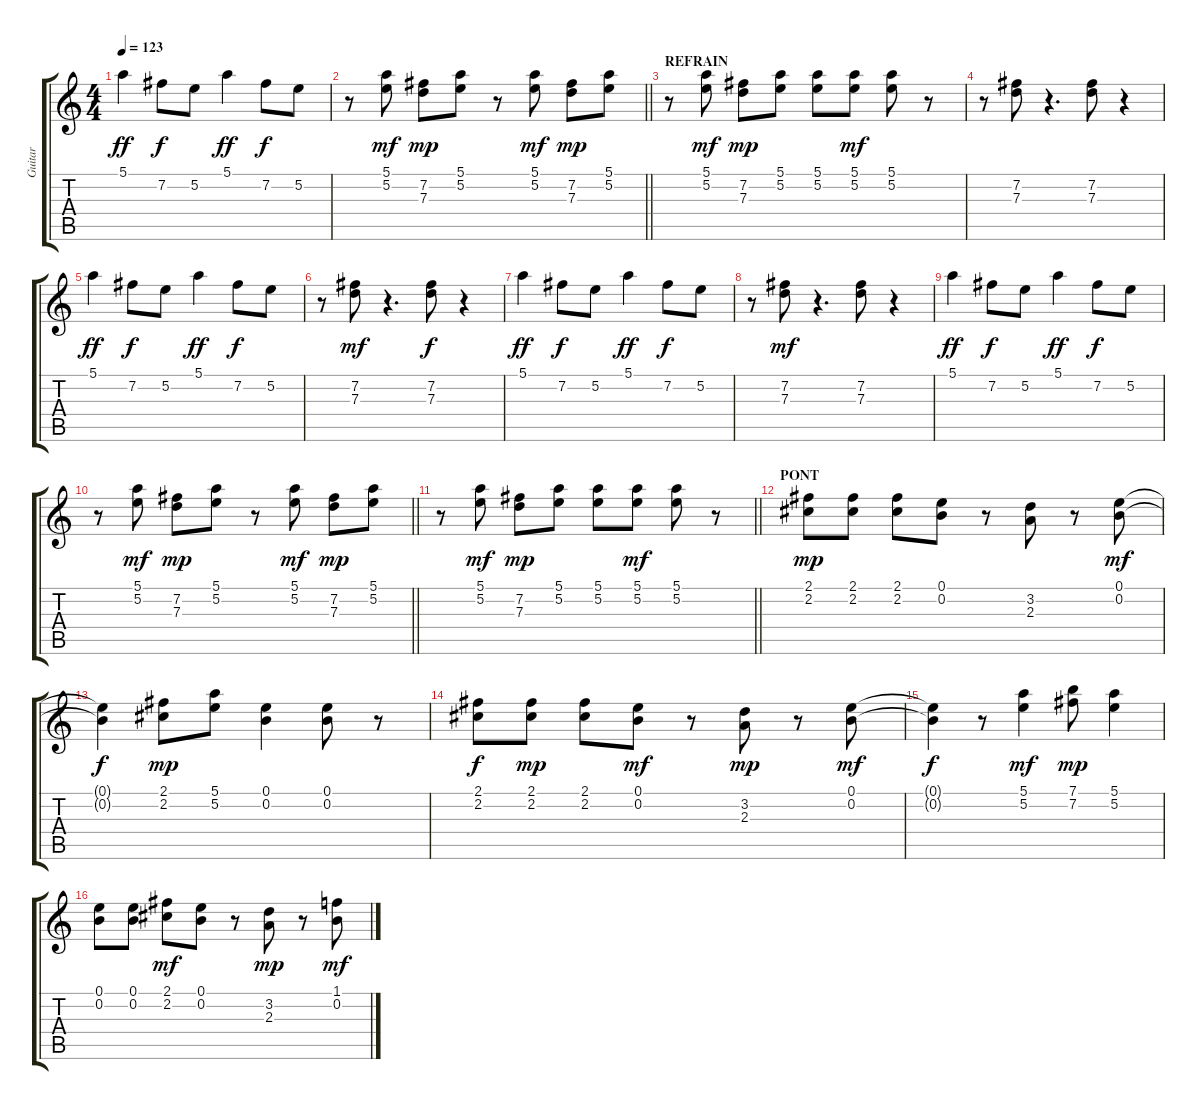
\track ("Guitar" "Guitar") {instrument overdrivenguitar}
\staff {score tabs}
\tuning (E4 B3 G3 D3 A2 E2) {hide}
\ts (4 4)
\tempo 123
\clef g2
\ks c
5.1.4{dy ff} 7.2.8{dy f} 5.2.8 5.1.4{dy ff} 7.2.8{dy f} 5.2.8 |
\barLineRight lightlight
r.8 (5.1 5.2).8{dy mf} (7.2 7.3).8{dy mp} (5.1 5.2).8 r.8 (5.1 5.2).8{dy mf} (7.2 7.3).8{dy mp} (5.1 5.2).8 |
\section ("" "REFRAIN")
r.8 (5.1 5.2).8{dy mf} (7.2 7.3).8{dy mp} (5.1 5.2).8 (5.1 5.2).8 (5.1 5.2).8{dy mf} (5.1 5.2).8 r.8 |
r.8 (7.2 7.3).8 r.4{d} (7.2 7.3).8 r.4 |
5.1.4{dy ff} 7.2.8{dy f} 5.2.8 5.1.4{dy ff} 7.2.8{dy f} 5.2.8 |
r.8 (7.2 7.3).8{dy mf} r.4{d} (7.2 7.3).8{dy f} r.4 |
5.1.4{dy ff} 7.2.8{dy f} 5.2.8 5.1.4{dy ff} 7.2.8{dy f} 5.2.8 |
r.8 (7.2 7.3).8{dy mf} r.4{d} (7.2 7.3).8 r.4 |
5.1.4{dy ff} 7.2.8{dy f} 5.2.8 5.1.4{dy ff} 7.2.8{dy f} 5.2.8 |
\barLineRight lightlight
r.8 (5.1 5.2).8{dy mf} (7.2 7.3).8{dy mp} (5.1 5.2).8 r.8 (5.1 5.2).8{dy mf} (7.2 7.3).8{dy mp} (5.1 5.2).8 |
\barLineRight lightlight
r.8 (5.1 5.2).8{dy mf} (7.2 7.3).8{dy mp} (5.1 5.2).8 (5.1 5.2).8 (5.1 5.2).8{dy mf} (5.1 5.2).8 r.8 |
\section ("" "PONT")
(2.1 2.2).8{dy mp} (2.1 2.2).8 (2.1 2.2).8 (0.1 0.2).8 r.8 (3.2 2.3).8 r.8 (0.1 0.2).8{dy mf} |
(0.1{t} 0.2{t}).4{dy f} (2.1 2.2).8{dy mp} (5.1 5.2).8 (0.1 0.2).4 (0.1 0.2).8 r.8 |
(2.1 2.2).8{dy f} (2.1 2.2).8{dy mp} (2.1 2.2).8 (0.1 0.2).8{dy mf} r.8 (3.2 2.3).8{dy mp} r.8 (0.1 0.2).8{dy mf} |
(0.1{t} 0.2{t}).4{dy f} r.8 (5.1 5.2).4{dy mf} (7.1 7.2).8{dy mp} (5.1 5.2).4 |
(0.1 0.2).8 (0.1 0.2).8 (2.1 2.2).8{dy mf} (0.1 0.2).8 r.8 (3.2 2.3).8{dy mp} r.8 (1.1 0.2).8{dy mf}
